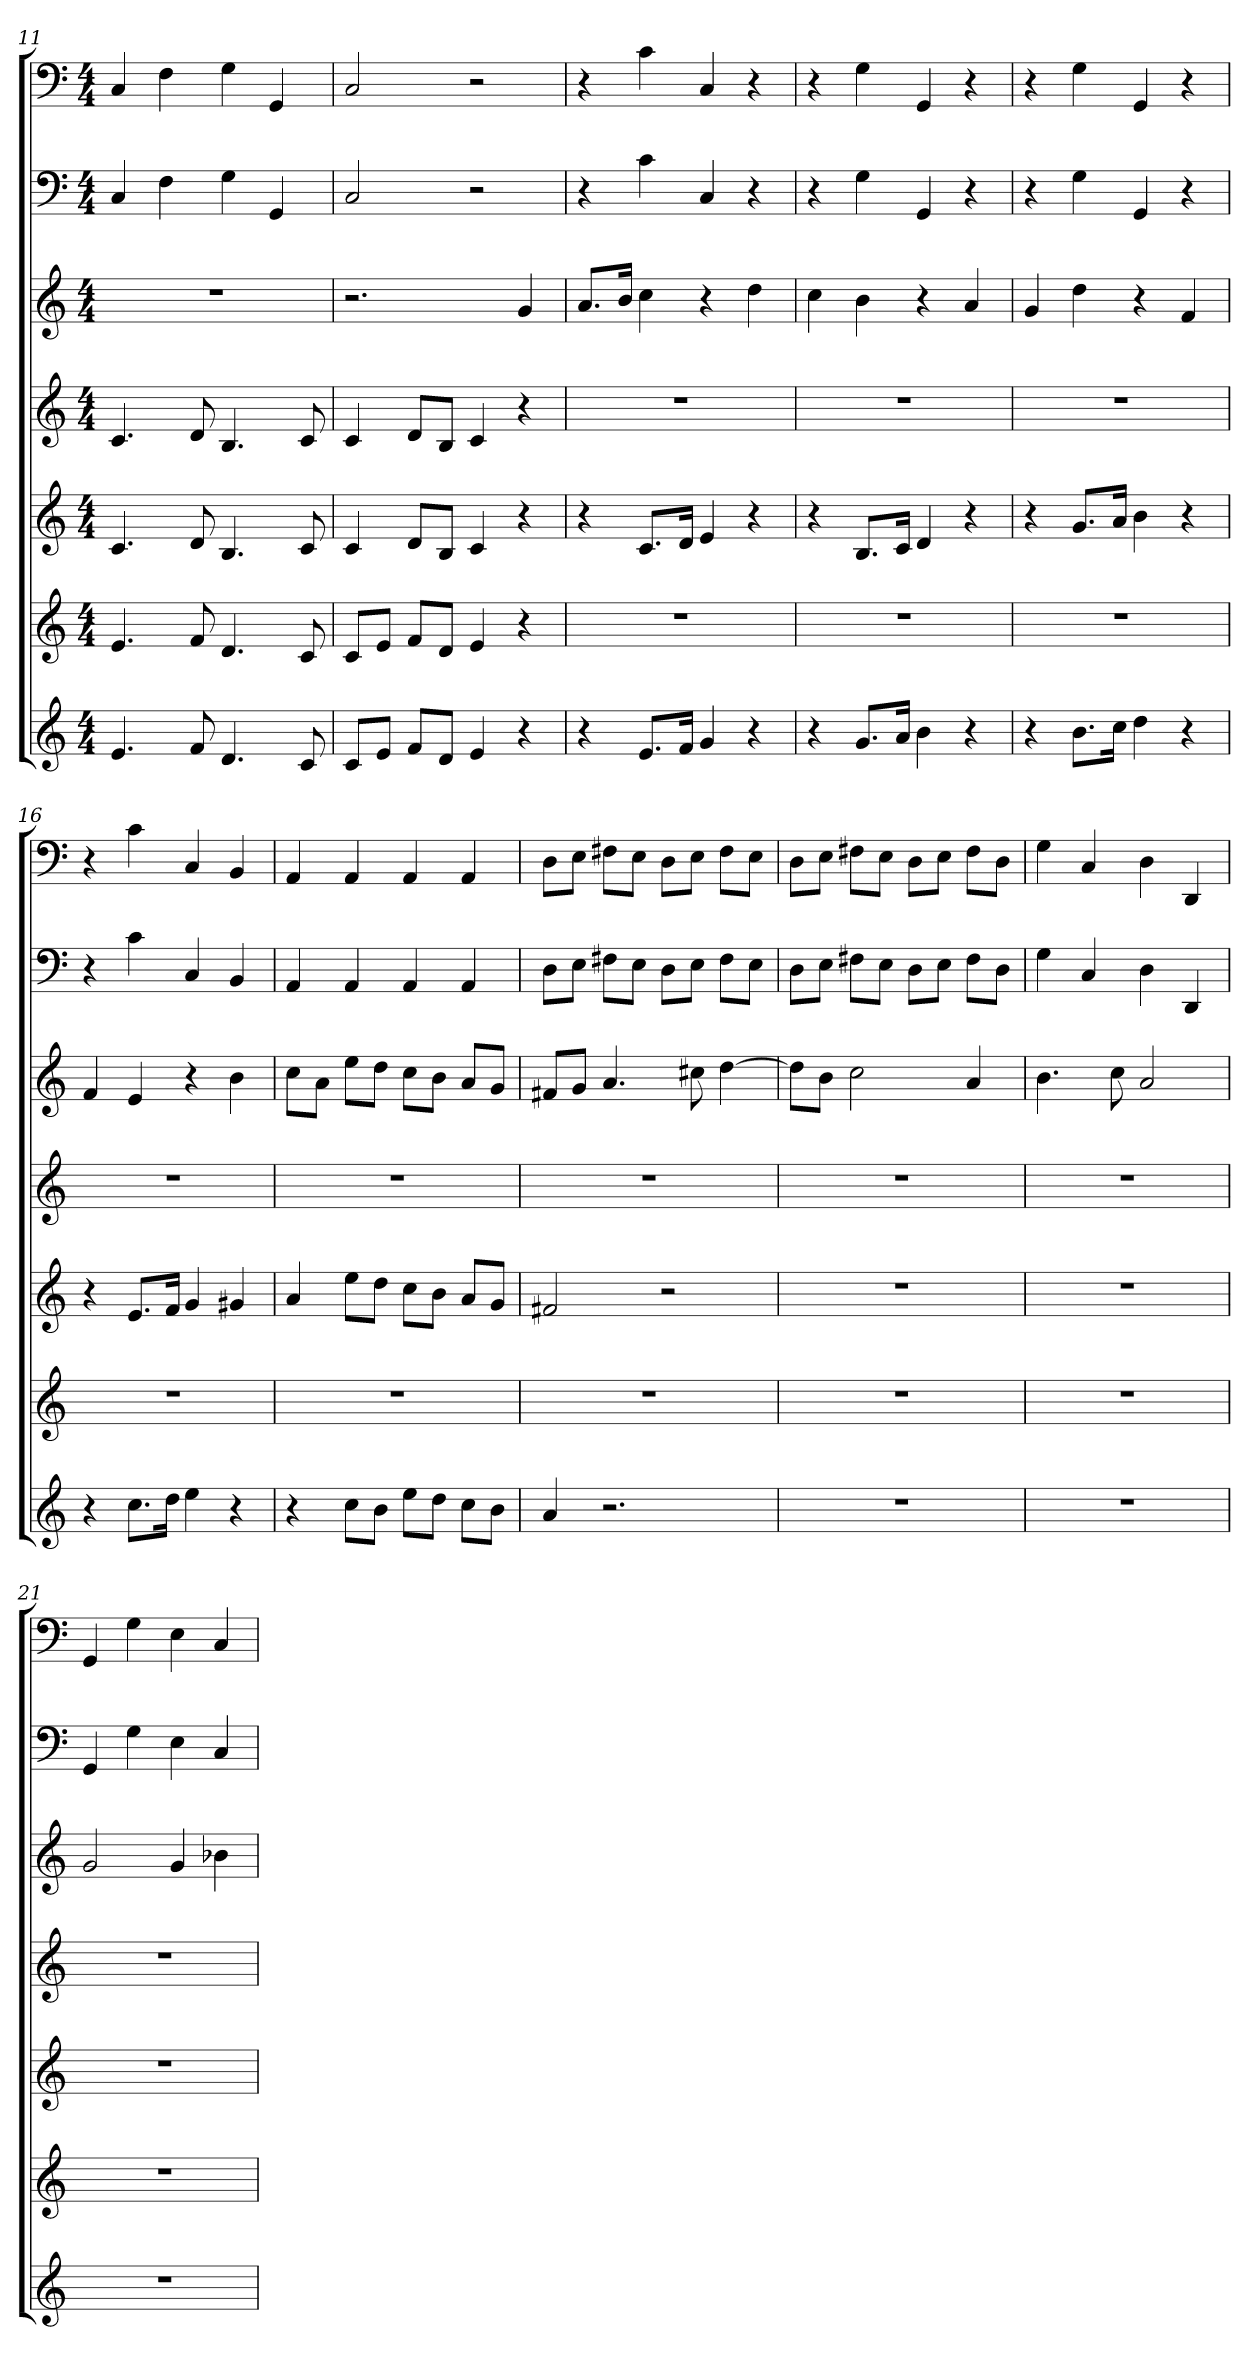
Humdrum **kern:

**kern	**kern	**kern	**kern	**kern	**kern	**kern
*part7	*part6	*part5	*part4	*part3	*part2	*part1
*staff7	*staff6	*staff5	*staff4	*staff3	*staff2	*staff1
*k[]	*k[]	*k[]	*k[]	*k[]	*k[]	*k[]
*C:	*C:	*C:	*C:	*C:	*C:	*C:
*M4/4	*M4/4	*M4/4	*M4/4	*M4/4	*M4/4	*M4/4
=11	=11	=11	=11	=11	=11	=11
4.e	4.e	4.c	4.c	1r	4C	4C
.	.	.	.	.	4F	4F
8f	8f	8d	8d	.	.	.
4.d	4.d	4.B	4.B	.	4G	4G
.	.	.	.	.	4GG	4GG
8c	8c	8c	8c	.	.	.
=12	=12	=12	=12	=12	=12	=12
8cL	8cL	4c	4c	2.r	2C	2C
8eJ	8eJ	.	.	.	.	.
8fL	8fL	8dL	8dL	.	.	.
8dJ	8dJ	8BJ	8BJ	.	.	.
4e	4e	4c	4c	.	2r	2r
4r	4r	4r	4r	4g	.	.
=13	=13	=13	=13	=13	=13	=13
4r	1r	4r	1r	8.aL	4r	4r
.	.	.	.	16bJk	.	.
8.eL	.	8.cL	.	4cc	4c	4c
16fJk	.	16dJk	.	.	.	.
4g	.	4e	.	4r	4C	4C
4r	.	4r	.	4dd	4r	4r
=14	=14	=14	=14	=14	=14	=14
4r	1r	4r	1r	4cc	4r	4r
8.gL	.	8.BL	.	4b	4G	4G
16aJk	.	16cJk	.	.	.	.
4b	.	4d	.	4r	4GG	4GG
4r	.	4r	.	4a	4r	4r
=15	=15	=15	=15	=15	=15	=15
4r	1r	4r	1r	4g	4r	4r
8.bL	.	8.gL	.	4dd	4G	4G
16ccJk	.	16aJk	.	.	.	.
4dd	.	4b	.	4r	4GG	4GG
4r	.	4r	.	4f	4r	4r
=16	=16	=16	=16	=16	=16	=16
4r	1r	4r	1r	4f	4r	4r
8.ccL	.	8.eL	.	4e	4c	4c
16ddJk	.	16fJk	.	.	.	.
4ee	.	4g	.	4r	4C	4C
4r	.	4g#X	.	4b	4BB	4BB
=17	=17	=17	=17	=17	=17	=17
4r	1r	4a	1r	8ccL	4AA	4AA
.	.	.	.	8aJ	.	.
8ccL	.	8eeL	.	8eeL	4AA	4AA
8bJ	.	8ddJ	.	8ddJ	.	.
8eeL	.	8ccL	.	8ccL	4AA	4AA
8ddJ	.	8bJ	.	8bJ	.	.
8ccL	.	8aL	.	8aL	4AA	4AA
8bJ	.	8gJ	.	8gJ	.	.
=18	=18	=18	=18	=18	=18	=18
4a	1r	2f#X	1r	8f#XL	8DL	8DL
.	.	.	.	8gJ	8EJ	8EJ
2.r	.	.	.	4.a	8F#XL	8F#XL
.	.	.	.	.	8EJ	8EJ
.	.	2r	.	.	8DL	8DL
.	.	.	.	8cc#X	8EJ	8EJ
.	.	.	.	[4dd	8F#L	8F#L
.	.	.	.	.	8EJ	8EJ
=19	=19	=19	=19	=19	=19	=19
1r	1r	1r	1r	8ddL]	8DL	8DL
.	.	.	.	8bJ	8EJ	8EJ
.	.	.	.	2cc	8F#XL	8F#XL
.	.	.	.	.	8EJ	8EJ
.	.	.	.	.	8DL	8DL
.	.	.	.	.	8EJ	8EJ
.	.	.	.	4a	8F#L	8F#L
.	.	.	.	.	8DJ	8DJ
=20	=20	=20	=20	=20	=20	=20
1r	1r	1r	1r	4.b	4G	4G
.	.	.	.	.	4C	4C
.	.	.	.	8cc	.	.
.	.	.	.	2a	4D	4D
.	.	.	.	.	4DD	4DD
=21	=21	=21	=21	=21	=21	=21
1r	1r	1r	1r	2g	4GG	4GG
.	.	.	.	.	4G	4G
.	.	.	.	4g	4E	4E
.	.	.	.	4b-X	4C	4C
=	=	=	=	=	=	=
*-	*-	*-	*-	*-	*-	*-
